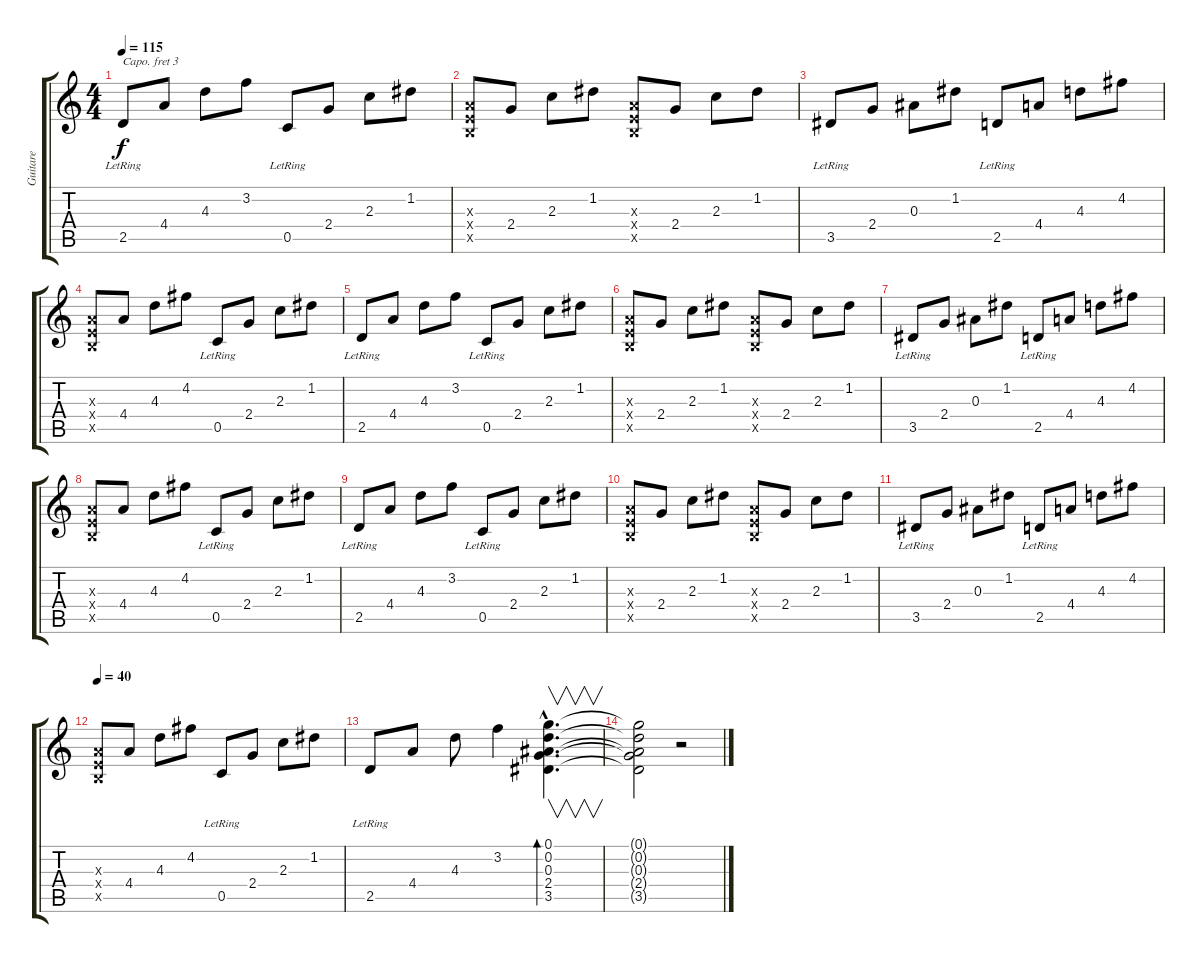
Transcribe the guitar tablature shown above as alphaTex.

\track ("Guitare" "Guitare") {instrument electricguitarjazz}
\staff {score tabs}
\capo 3
\tuning (E4 B3 G3 D3 A2 E2) {hide}
\ts (4 4)
\tempo 115
\clef g2
\ks c
2.5{lr}.8{dy f} 4.4.8 4.3.8 3.2.8 0.5{lr}.8 2.4.8 2.3.8 1.2.8 |
(-1.3{x} -1.4{x} -1.5{x}).8 2.4.8 2.3.8 1.2.8 (-1.3{x} -1.4{x} -1.5{x}).8 2.4.8 2.3.8 1.2.8 |
3.5{lr}.8 2.4.8 0.3.8 1.2.8 2.5{lr}.8 4.4.8 4.3.8 4.2.8 |
(-1.3{x} -1.4{x} -1.5{x}).8 4.4.8 4.3.8 4.2.8 0.5{lr}.8 2.4.8 2.3.8 1.2.8 |
2.5{lr}.8 4.4.8 4.3.8 3.2.8 0.5{lr}.8 2.4.8 2.3.8 1.2.8 |
(-1.3{x} -1.4{x} -1.5{x}).8 2.4.8 2.3.8 1.2.8 (-1.3{x} -1.4{x} -1.5{x}).8 2.4.8 2.3.8 1.2.8 |
3.5{lr}.8 2.4.8 0.3.8 1.2.8 2.5{lr}.8 4.4.8 4.3.8 4.2.8 |
(-1.3{x} -1.4{x} -1.5{x}).8 4.4.8 4.3.8 4.2.8 0.5{lr}.8 2.4.8 2.3.8 1.2.8 |
2.5{lr}.8 4.4.8 4.3.8 3.2.8 0.5{lr}.8 2.4.8 2.3.8 1.2.8 |
(-1.3{x} -1.4{x} -1.5{x}).8 2.4.8 2.3.8 1.2.8 (-1.3{x} -1.4{x} -1.5{x}).8 2.4.8 2.3.8 1.2.8 |
3.5{lr}.8 2.4.8 0.3.8 1.2.8 2.5{lr}.8 4.4.8 4.3.8 4.2.8 |
\tempo 40
(-1.3{x} -1.4{x} -1.5{x}).8 4.4.8 4.3.8 4.2.8 0.5{lr}.8 2.4.8 2.3.8 1.2.8 |
2.5{lr}.8 4.4.8 4.3.8 3.2.4 (0.1{hac} 0.2{hac} 0.3{hac} 2.4{hac} 3.5{hac}).4{v d bd 240} |
(0.1{t} 0.2{t} 0.3{t} 2.4{t} 3.5{t}).2 r.2
